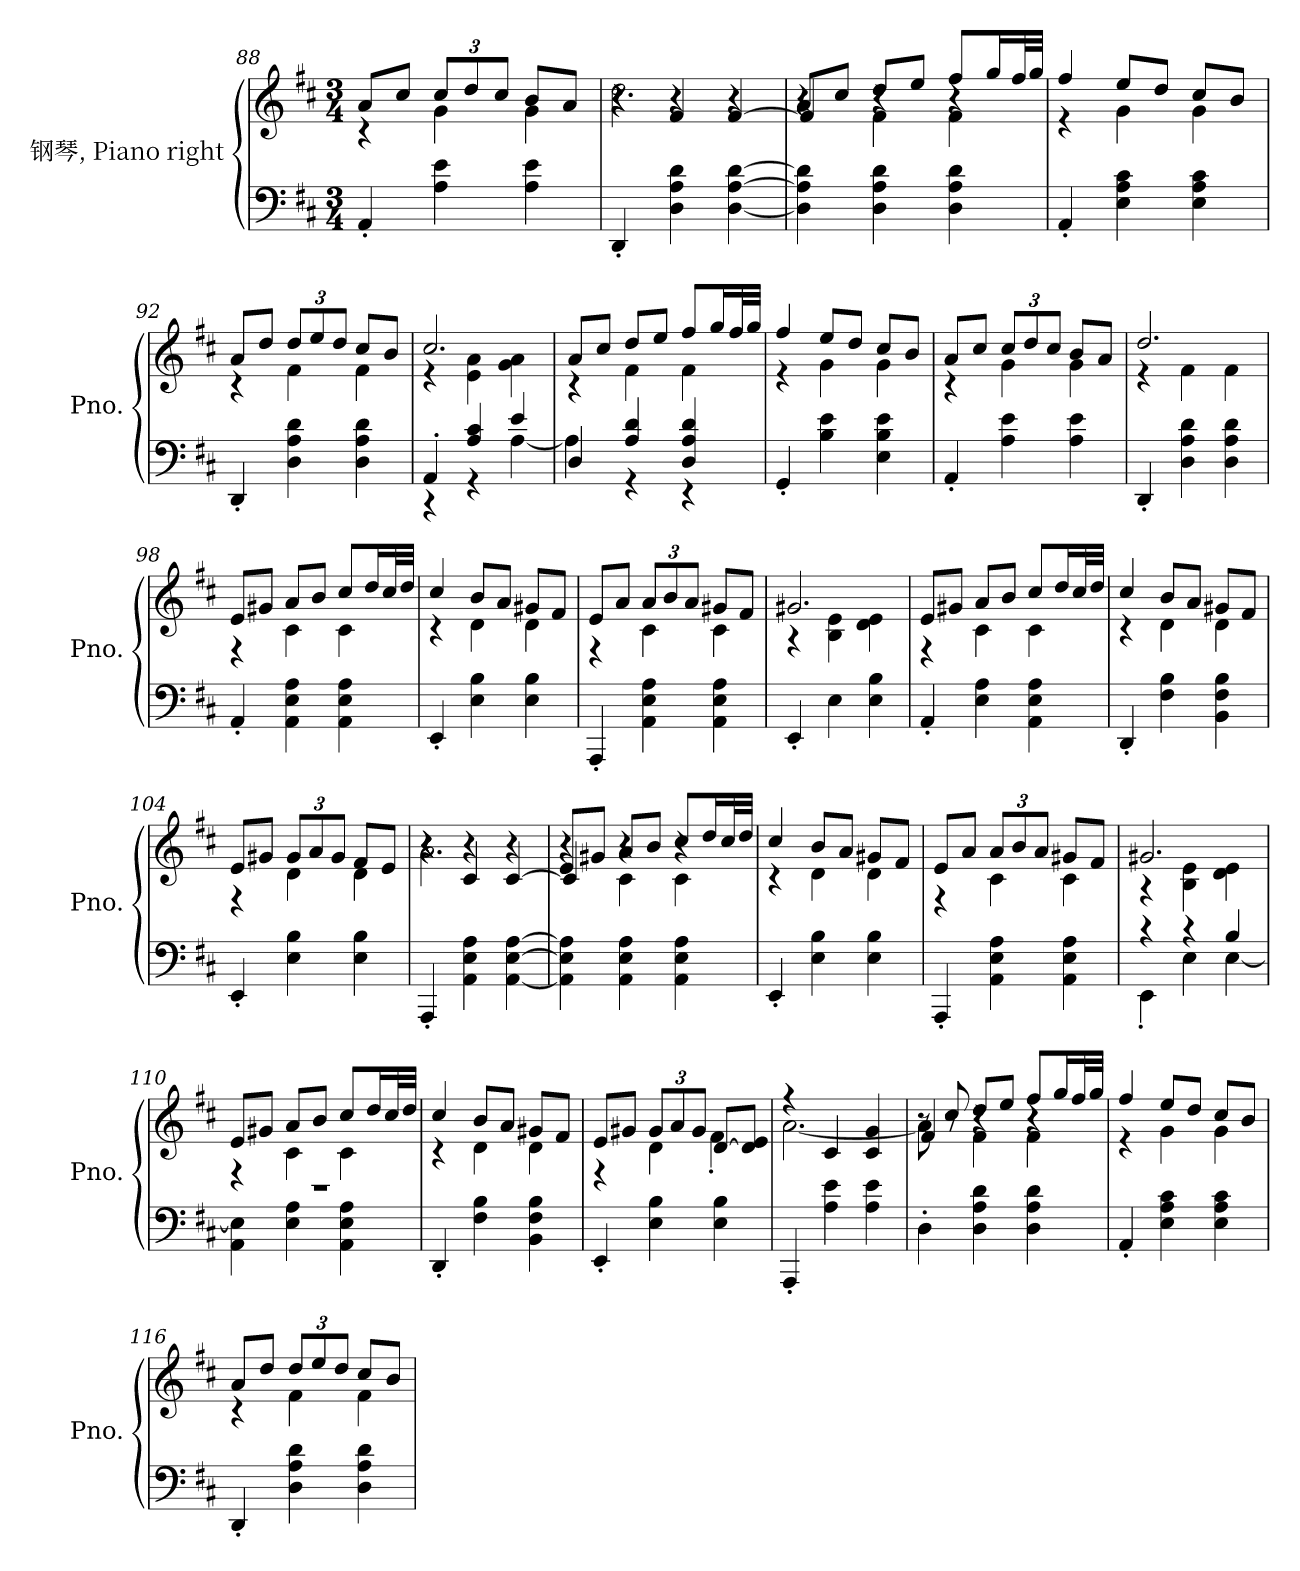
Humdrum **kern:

**kern	**kern
*part1	*part1
*staff2	*staff1
*I"钢琴, Piano right	*
*I'Pno.	*
*clefF4	*clefG2
*k[f#c#]	*k[f#c#]
*M3/4	*M3/4
*MM205	*MM205
=88	=88
*	*^
4AA'/	8a/L	4r
.	8cc#/J	.
*	*Xbrackettup	*
*	*MM192	*
4A\ 4e\	12cc#/L	4g\
.	12dd/	.
.	12cc#/J	.
*	*MM196	*
4A\ 4e\	8b/L	4g\
.	8a/J	.
*	*v	*v
=89	=89
*	*MM192
*	*^
*	*	*^
4DD'/	4r	2.dd\	4r
*	*MM183	*	*
4D\ 4A\ 4d\	4f#/	.	4r
*	*MM167	*	*
[4D\ [4A\ [4d\	4r	.	[4f#/
=90	=90	=90	=90
*	*MM199	*	*
4D\] 4A\] 4d\]	8a/L	4r	4f#/]
.	8cc#/J	.	.
*	*MM204	*	*
4D\ 4A\ 4d\	8dd/L	4f#\	4r
.	8ee/J	.	.
*	*MM197	*	*
4D\ 4A\ 4d\	8ff#/L	4f#\	4r
*	*MM177	*	*
.	16gg/L	.	.
.	32ff#/L	.	.
.	32gg/JJJ	.	.
*	*v	*v	*v
=91	=91
*	*MM194
*	*^
4AA'/	4ff#/	4r
*	*MM200	*
4E\ 4A\ 4c#\	8ee/L	4g\
.	8dd/J	.
4E\ 4A\ 4c#\	8cc#/L	4g\
.	8b/J	.
=92	=92	=92
*	*MM204	*
4DD'/	8a/L	4r
.	8dd/J	.
*	*MM189	*
4D\ 4A\ 4d\	12dd/L	4f#\
.	12ee/	.
.	12dd/J	.
*	*MM193	*
4D\ 4A\ 4d\	8cc#/L	4f#\
.	8b/J	.
!!LO:LB:g=z	!!
=93	=93	=93
*	*MM184	*
*^	*	*
4AA'/	4r	2.cc#/	4r
*	*	*MM181	*
4A/ 4c#/	4r	.	4e\ 4a\
*	*	*MM167	*
4e/	[4A\	.	4g\ 4a\
=94	=94	=94	=94
*	*	*MM199	*
4D/	4A\]	8a/L	4r
.	.	8cc#/J	.
*	*	*MM204	*
4A/ 4d/	4r	8dd/L	4f#\
.	.	8ee/J	.
*	*	*MM197	*
4D/ 4A/ 4d/	4r	8ff#/L	4f#\
*	*	*MM174	*
.	.	16gg/L	.
.	.	32ff#/L	.
.	.	32gg/JJJ	.
*v	*v	*	*
=95	=95	=95
*	*MM194	*
4GG'/	4ff#/	4r
*	*MM200	*
4B\ 4e\	8ee/L	4g\
.	8dd/J	.
4E\ 4B\ 4e\	8cc#/L	4g\
.	8b/J	.
=96	=96	=96
*	*MM204	*
4AA'/	8a/L	4r
.	8cc#/J	.
*	*MM189	*
4A\ 4e\	12cc#/L	4g\
.	12dd/	.
.	12cc#/J	.
*	*MM193	*
4A\ 4e\	8b/L	4g\
.	8a/J	.
=97	=97	=97
*	*MM187	*
4DD'/	2.dd/	4r
*	*MM185	*
4D\ 4A\ 4d\	.	4f#\
*	*MM173	*
4D\ 4A\ 4d\	.	4f#\
=98	=98	=98
*	*MM204	*
4AA'/	8e/L	4r
.	8g#X/J	.
*	*MM209	*
4AA\ 4E\ 4A\	8a/L	4c#\
.	8b/J	.
*	*MM202	*
4AA\ 4E\ 4A\	8cc#/L	4c#\
*	*MM182	*
.	16dd/L	.
.	32cc#/L	.
.	32dd/JJJ	.
!!LO:PB:g=z	!!
=99	=99	=99
*	*MM198	*
4EE'/	4cc#/	4r
*	*MM205	*
4E\ 4B\	8b/L	4d\
.	8a/J	.
4E\ 4B\	8g#X/L	4d\
.	8f#/J	.
=100	=100	=100
*	*MM209	*
4AAA'/	8e/L	4r
.	8a/J	.
*	*MM194	*
4AA\ 4E\ 4A\	12a/L	4c#\
.	12b/	.
.	12a/J	.
*	*MM198	*
4AA\ 4E\ 4A\	8g#X/L	4c#\
.	8f#/J	.
=101	=101	=101
*	*MM192	*
4EE'/	2.g#X/	4r
*	*MM184	*
4E\	.	4B\ 4e\
*	*MM171	*
4E\ 4B\	.	4d\ 4e\
=102	=102	=102
*	*MM204	*
4AA'/	8e/L	4r
.	8g#X/J	.
*	*MM209	*
4E\ 4A\	8a/L	4c#\
.	8b/J	.
*	*MM202	*
4AA\ 4E\ 4A\	8cc#/L	4c#\
*	*MM183	*
.	16dd/L	.
.	32cc#/L	.
.	32dd/JJJ	.
=103	=103	=103
*	*MM198	*
4DD'/	4cc#/	4r
*	*MM205	*
4F#\ 4B\	8b/L	4d\
.	8a/J	.
4BB\ 4F#\ 4B\	8g#X/L	4d\
.	8f#/J	.
!!LO:LB:g=z	!!
=104	=104	=104
*	*MM209	*
4EE'/	8e/L	4r
.	8g#X/J	.
*	*MM194	*
4E\ 4B\	12g#/L	4d\
.	12a/	.
.	12g#/J	.
*	*MM198	*
4E\ 4B\	8f#/L	4d\
.	8e/J	.
*	*v	*v
=105	=105
*	*MM189
*	*^
*	*	*^
4AAA'/	4r	2.a\	4r
*	*MM184	*	*
4AA\ 4E\ 4A\	4c#/	.	4r
*	*MM173	*	*
[4AA\ [4E\ [4A\	4r	.	[4c#/
=106	=106	=106	=106
*	*MM199	*	*
4AA\] 4E\] 4A\]	8e/L	4r	4c#/]
.	8g#X/J	.	.
*	*MM203	*	*
4AA\ 4E\ 4A\	8a/L	4c#\	4r
.	8b/J	.	.
*	*MM197	*	*
4AA\ 4E\ 4A\	8cc#/L	4c#\	4r
*	*MM179	*	*
.	16dd/L	.	.
.	32cc#/L	.	.
.	32dd/JJJ	.	.
*	*v	*v	*v
=107	=107
*	*MM193
*	*^
4EE'/	4cc#/	4r
*	*MM200	*
4E\ 4B\	8b/L	4d\
.	8a/J	.
4E\ 4B\	8g#X/L	4d\
.	8f#/J	.
=108	=108	=108
*	*MM203	*
4AAA'/	8e/L	4r
.	8a/J	.
*	*MM189	*
4AA\ 4E\ 4A\	12a/L	4c#\
.	12b/	.
.	12a/J	.
*	*MM193	*
4AA\ 4E\ 4A\	8g#X/L	4c#\
.	8f#/J	.
=109	=109	=109
*	*MM187	*
*^	*	*
4r	4EE'\	2.g#X/	4r
*	*	*MM178	*
4r	4E\	.	4B\ 4e\
*	*	*MM171	*
4B/	[4E\	.	4d\ 4e\
!!LO:LB:g=z	!!
=110	=110	=110	=110
*	*	*MM195	*
2.r	4AA\ 4E\]	8e/L	4r
.	.	8g#X/J	.
*	*	*MM200	*
.	4E\ 4A\	8a/L	4c#\
.	.	8b/J	.
*	*	*MM194	*
.	4AA\ 4E\ 4A\	8cc#/L	4c#\
*	*	*MM180	*
.	.	16dd/L	.
.	.	32cc#/L	.
.	.	32dd/JJJ	.
*v	*v	*	*
=111	=111	=111
*	*MM191	*
4DD'/	4cc#/	4r
*	*MM196	*
4F#\ 4B\	8b/L	4d\
.	8a/J	.
4BB\ 4F#\ 4B\	8g#X/L	4d\
.	8f#/J	.
=112	=112	=112
*	*MM200	*
4EE'/	8e/L	4r
.	8g#X/J	.
*	*MM183	*
4E\ 4B\	12g#/L	4d\
.	12a/	.
.	12g#/J	.
*	*MM190	*
4E\ 4B\	[8d/L	4f#'\
.	8d/] 8e/J	.
=113	=113	=113
*	*MM183	*
4AAA'/	4r	[2.a\
*	*MM173	*
4A\ 4e\	4c#/	.
4A\ 4e\	4c#/ 4g/	.
*	*v	*v
=114	=114
*	*MM204
*	*^
*	*	*^
4D'\	8r	8a\]	4f#/
.	8cc#/	8r	.
*	*MM209	*	*
4D\ 4A\ 4d\	8dd/L	4f#\	4r
.	8ee/J	.	.
*	*MM202	*	*
4D\ 4A\ 4d\	8ff#/L	4f#\	4r
*	*MM183	*	*
.	16gg/L	.	.
.	32ff#/L	.	.
.	32gg/JJJ	.	.
*	*v	*v	*v
!!LO:LB:g=z
=115	=115
*	*MM198
*	*^
4AA'/	4ff#/	4r
*	*MM205	*
4E\ 4A\ 4c#\	8ee/L	4g\
.	8dd/J	.
4E\ 4A\ 4c#\	8cc#/L	4g\
.	8b/J	.
=116	=116	=116
*	*MM209	*
4DD'/	8a/L	4r
.	8dd/J	.
*	*MM194	*
4D\ 4A\ 4d\	12dd/L	4f#\
.	12ee/	.
.	12dd/J	.
*	*MM198	*
4D\ 4A\ 4d\	8cc#/L	4f#\
.	8b/J	.
*	*v	*v
=	=
*-	*-
